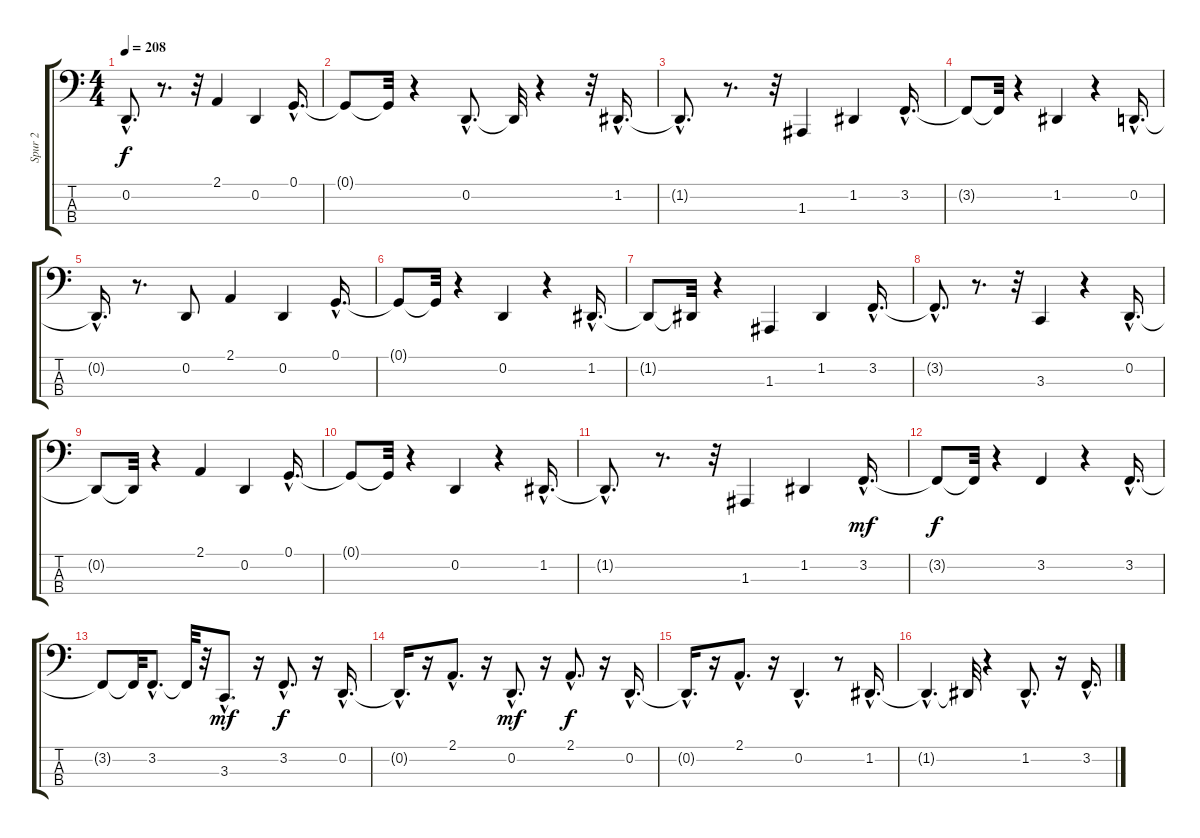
\track ("Spur 2" "Spur 2") {instrument acousticgrandpiano}
\staff {score tabs}
\tuning (G2 D2 A1 E1) {hide}
\ts (4 4)
\tempo 208
\clef f4
\ks c
0.2{hac t}.8{d dy f} r.8{d} r.32 2.1.4 0.2.4 0.1{hac}.16{d} |
0.1{t}.8 0.1{t}.32 r.4 0.2{hac}.8{d} 0.2{t}.32 r.4 r.32 1.2{hac}.16{d} |
1.2{hac t}.8{d} r.8{d} r.32 1.3.4 1.2.4 3.2{hac}.16{d} |
3.2{t}.8 3.2{t}.32 r.4 1.2.4 r.4 0.2{hac}.16{d} |
0.2{hac t}.16{d} r.8{d} 0.2.8 2.1.4 0.2.4 0.1{hac}.16{d} |
0.1{t}.8 0.1{t}.32 r.4 0.2.4 r.4 1.2{hac}.16{d} |
1.2{t}.8 1.2{t}.32 r.4 1.3.4 1.2.4 3.2{hac}.16{d} |
3.2{hac t}.8{d} r.8{d} r.32 3.3.4 r.4 0.2{hac}.16{d} |
0.2{t}.8 0.2{t}.32 r.4 2.1.4 0.2.4 0.1{hac}.16{d} |
0.1{t}.8 0.1{t}.32 r.4 0.2.4 r.4 1.2{hac}.16{d} |
1.2{hac t}.8{d} r.8{d} r.32 1.3.4 1.2.4 3.2{hac}.16{d dy mf} |
3.2{t}.8{dy f} 3.2{t}.32 r.4 3.2.4 r.4 3.2{hac}.16{d} |
3.2{t}.8 3.2{t}.32 3.2{hac}.8{d} 3.2{t}.32 r.32 3.3{hac}.8{d dy mf} r.16 3.2{hac}.8{d dy f} r.16 0.2{hac}.16{d} |
0.2{hac t}.16{d} r.16 2.1{hac}.8{d} r.16 0.2{hac}.8{d dy mf} r.16 2.1{hac}.8{d dy f} r.16 0.2{hac}.16{d} |
0.2{hac t}.16{d} r.16 2.1{hac}.8{d} r.16 0.2{hac}.4{d} r.8 1.2{hac}.16{d} |
1.2{hac t}.4{d} 1.2{t}.32 r.4 1.2{hac}.8{d} r.16 3.2{hac}.16{d}
